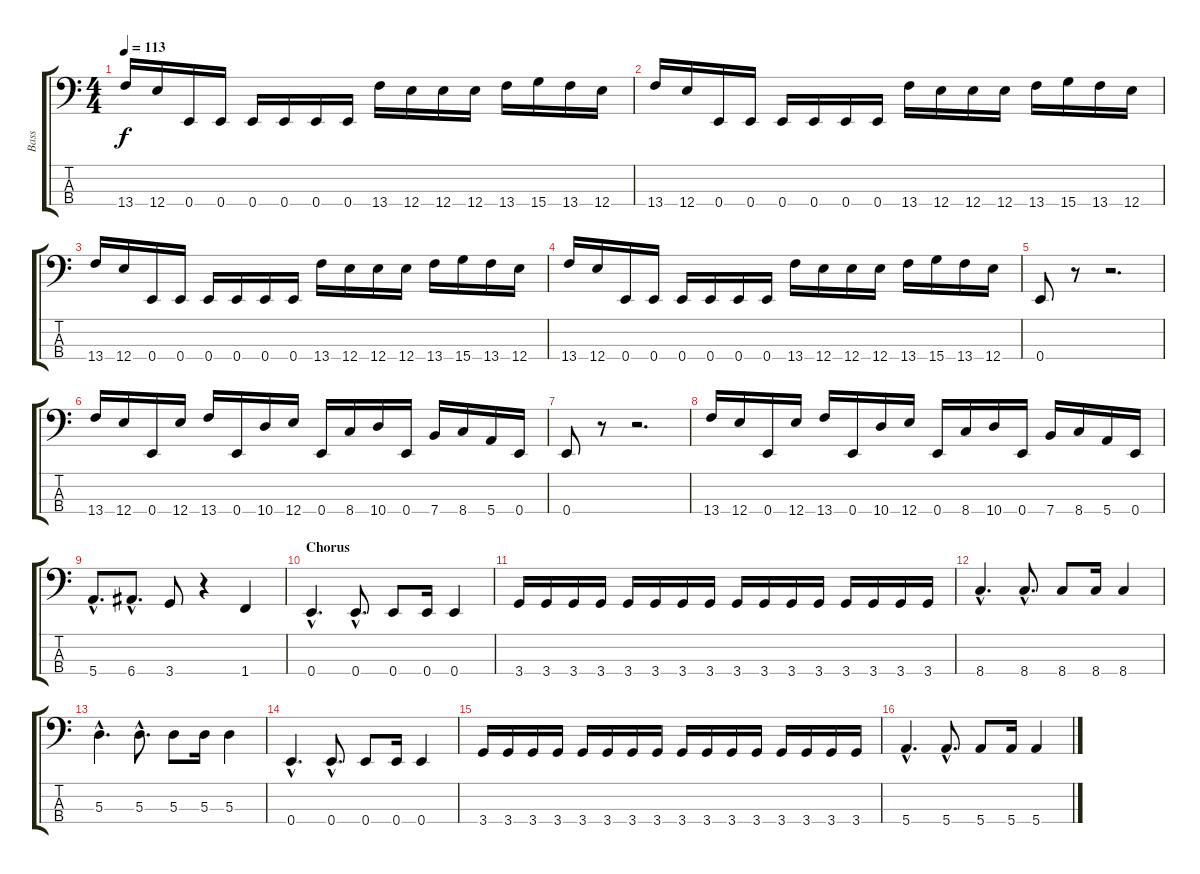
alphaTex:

\track ("Bass" "Bass") {instrument electricbasspick}
\staff {score tabs}
\tuning (G2 D2 A1 E1) {hide}
\ts (4 4)
\tempo 113
\clef f4
\ks c
13.4.16{dy f} 12.4.16 0.4.16 0.4.16 0.4.16 0.4.16 0.4.16 0.4.16 13.4.16 12.4.16 12.4.16 12.4.16 13.4.16 15.4.16 13.4.16 12.4.16 |
13.4.16 12.4.16 0.4.16 0.4.16 0.4.16 0.4.16 0.4.16 0.4.16 13.4.16 12.4.16 12.4.16 12.4.16 13.4.16 15.4.16 13.4.16 12.4.16 |
13.4.16 12.4.16 0.4.16 0.4.16 0.4.16 0.4.16 0.4.16 0.4.16 13.4.16 12.4.16 12.4.16 12.4.16 13.4.16 15.4.16 13.4.16 12.4.16 |
13.4.16 12.4.16 0.4.16 0.4.16 0.4.16 0.4.16 0.4.16 0.4.16 13.4.16 12.4.16 12.4.16 12.4.16 13.4.16 15.4.16 13.4.16 12.4.16 |
0.4.8 r.8 r.2{d} |
13.4.16 12.4.16 0.4.16 12.4.16 13.4.16 0.4.16 10.4.16 12.4.16 0.4.16 8.4.16 10.4.16 0.4.16 7.4.16 8.4.16 5.4.16 0.4.16 |
0.4.8 r.8 r.2{d} |
13.4.16 12.4.16 0.4.16 12.4.16 13.4.16 0.4.16 10.4.16 12.4.16 0.4.16 8.4.16 10.4.16 0.4.16 7.4.16 8.4.16 5.4.16 0.4.16 |
5.4{hac}.8{d} 6.4{hac}.8{d} 3.4.8 r.4 1.4.4 |
\section ("" "Chorus")
0.4{hac}.4{d} 0.4{hac}.8{d} 0.4.8 0.4.16 0.4.4 |
3.4.16 3.4.16 3.4.16 3.4.16 3.4.16 3.4.16 3.4.16 3.4.16 3.4.16 3.4.16 3.4.16 3.4.16 3.4.16 3.4.16 3.4.16 3.4.16 |
8.4{hac}.4{d} 8.4{hac}.8{d} 8.4.8 8.4.16 8.4.4 |
5.3{hac}.4{d} 5.3{hac}.8{d} 5.3.8 5.3.16 5.3.4 |
0.4{hac}.4{d} 0.4{hac}.8{d} 0.4.8 0.4.16 0.4.4 |
3.4.16 3.4.16 3.4.16 3.4.16 3.4.16 3.4.16 3.4.16 3.4.16 3.4.16 3.4.16 3.4.16 3.4.16 3.4.16 3.4.16 3.4.16 3.4.16 |
5.4{hac}.4{d} 5.4{hac}.8{d} 5.4.8 5.4.16 5.4.4
